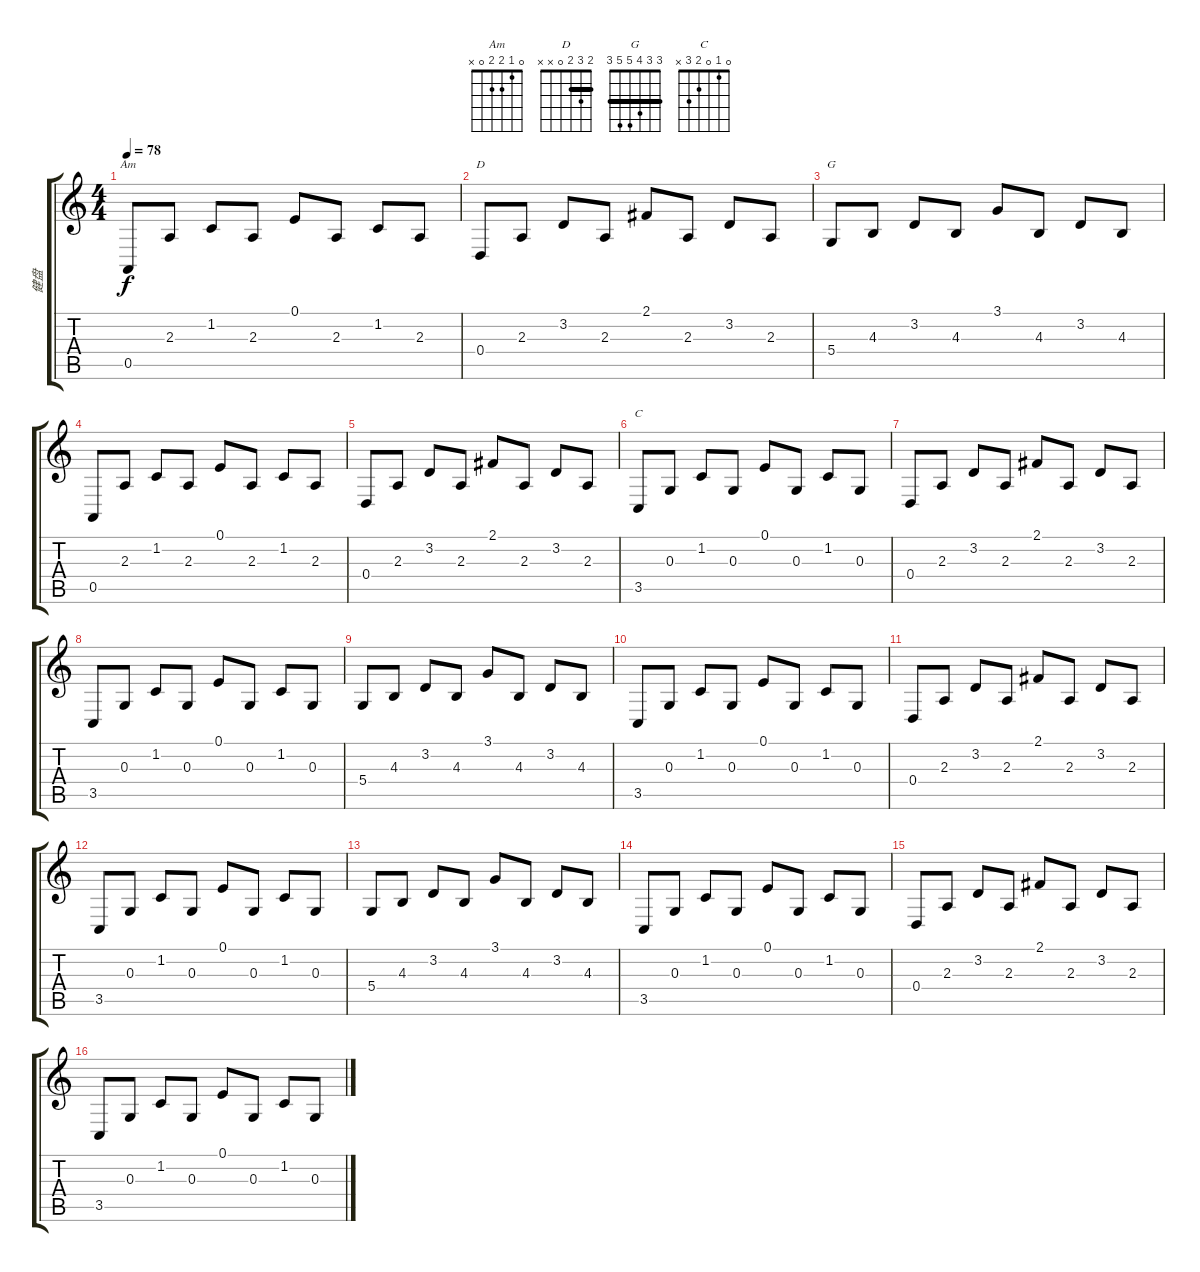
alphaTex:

\track ("健盘" "健盘") {instrument choiraahs}
\staff {score tabs}
\tuning (E4 B3 G3 D3 A2 E2) {hide}
\chord ("Am" 0 1 2 2 0 x)
\chord ("D" 2 3 2 0 x x) {barre 2}
\chord ("G" 3 3 4 5 5 3) {barre 3}
\chord ("C" 0 1 0 2 3 x)
\ts (4 4)
\tempo 78
\clef g2
\ks c
0.5.8{ch "Am" dy f} 2.3.8 1.2.8 2.3.8 0.1.8 2.3.8 1.2.8 2.3.8 |
0.4.8{ch "D"} 2.3.8 3.2.8 2.3.8 2.1.8 2.3.8 3.2.8 2.3.8 |
5.4.8{ch "G"} 4.3.8 3.2.8 4.3.8 3.1.8 4.3.8 3.2.8 4.3.8 |
0.5.8 2.3.8 1.2.8 2.3.8 0.1.8 2.3.8 1.2.8 2.3.8 |
0.4.8 2.3.8 3.2.8 2.3.8 2.1.8 2.3.8 3.2.8 2.3.8 |
3.5.8{ch "C"} 0.3.8 1.2.8 0.3.8 0.1.8 0.3.8 1.2.8 0.3.8 |
0.4.8 2.3.8 3.2.8 2.3.8 2.1.8 2.3.8 3.2.8 2.3.8 |
3.5.8 0.3.8 1.2.8 0.3.8 0.1.8 0.3.8 1.2.8 0.3.8 |
5.4.8 4.3.8 3.2.8 4.3.8 3.1.8 4.3.8 3.2.8 4.3.8 |
3.5.8 0.3.8 1.2.8 0.3.8 0.1.8 0.3.8 1.2.8 0.3.8 |
0.4.8 2.3.8 3.2.8 2.3.8 2.1.8 2.3.8 3.2.8 2.3.8 |
3.5.8 0.3.8 1.2.8 0.3.8 0.1.8 0.3.8 1.2.8 0.3.8 |
5.4.8 4.3.8 3.2.8 4.3.8 3.1.8 4.3.8 3.2.8 4.3.8 |
3.5.8 0.3.8 1.2.8 0.3.8 0.1.8 0.3.8 1.2.8 0.3.8 |
0.4.8 2.3.8 3.2.8 2.3.8 2.1.8 2.3.8 3.2.8 2.3.8 |
3.5.8 0.3.8 1.2.8 0.3.8 0.1.8 0.3.8 1.2.8 0.3.8
